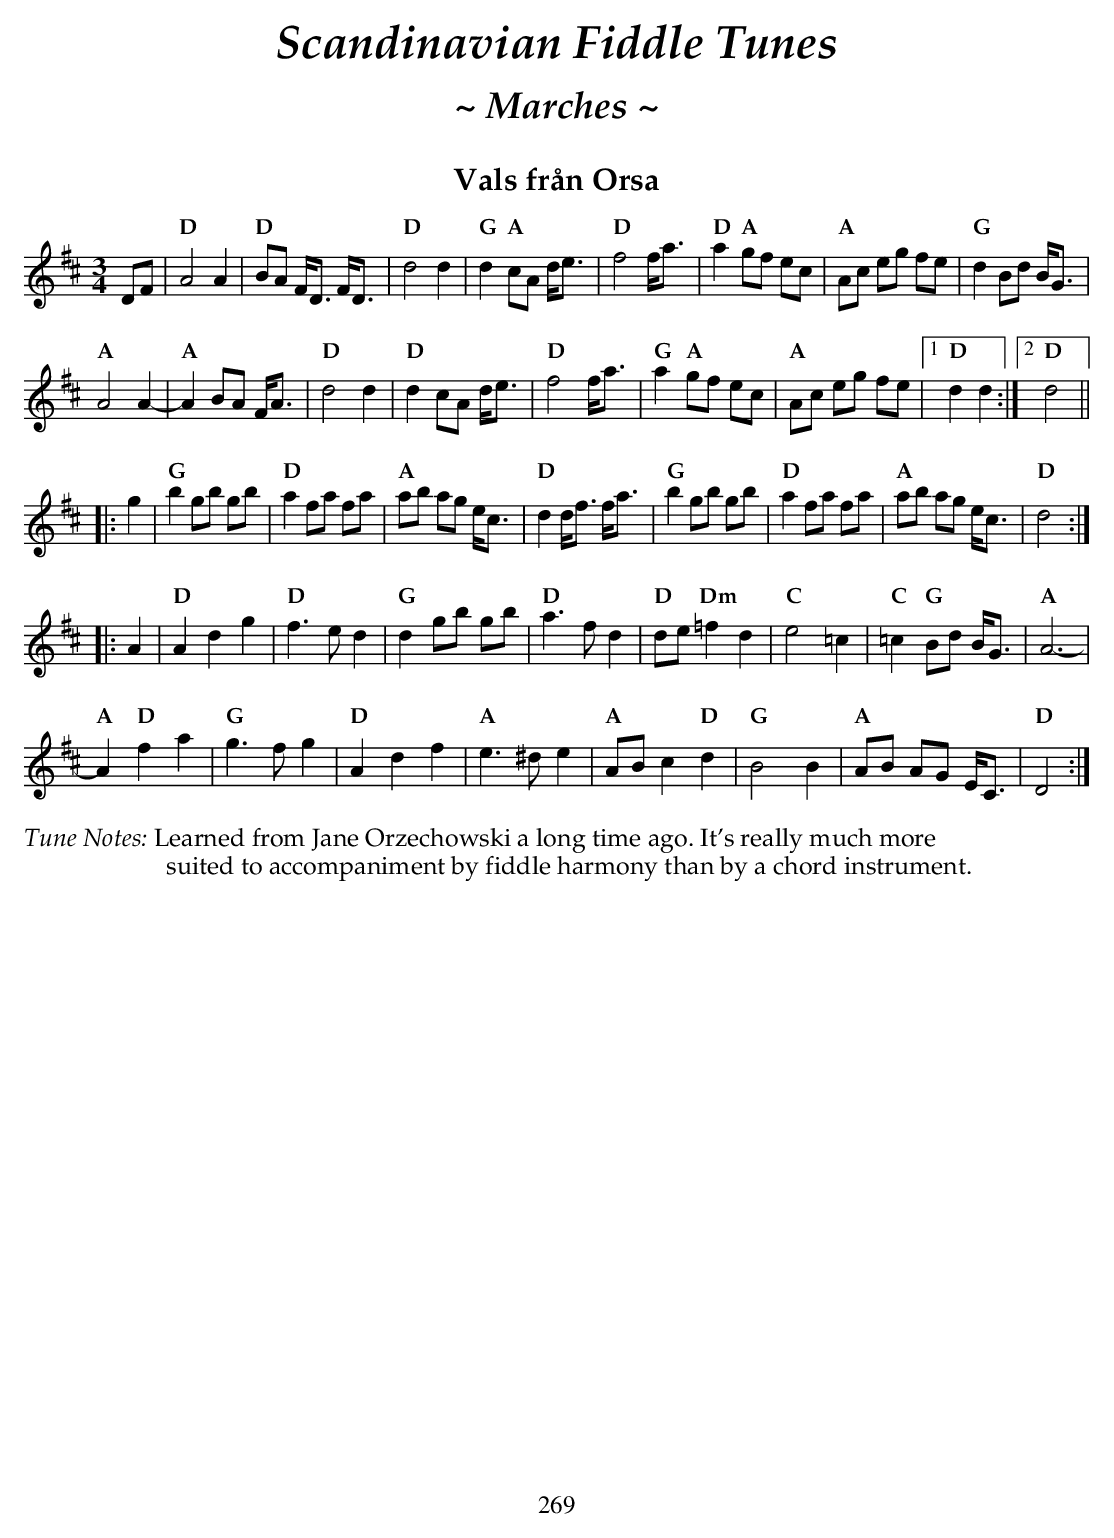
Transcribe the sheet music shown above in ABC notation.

X:1
T:Vals från Orsa
U:s = !slide!
U:t = !trill!
M:3/4
L:1/8
K:D
   DF |\
"D" A4 A2     | "D" BA   F<D F<D | "D" d4 d2    |  "G" d2 "A" cA d<e |\
"D" f4 f<a    | "D" a2 "A" gf ec     | "A" Ac eg fe   |  "G" d2 Bd B<G |
"A" A4 A2-    | "A" A2   BA F<A | "D" d4 d2    |  "D" d2 cA d<e |\
"D" f4 f<a    | "G" a2 "A" gf ec     | "A" Ac eg fe   |1 "D" d2d2 :|2 "D" d4 ||
|: g2 |\
"G" b2 gb gb   | "D" a2 fa fa     | "A" ab ag e<c | "D" d2 d<f f<a |\
"G" b2 gb gb   | "D" a2 fa fa     | "A" ab ag e<c | "D" d4 :|
|: A2 |\
"D" A2d2g2    | "D" f3ed2       | "G" d2 gb gb         | "D" a3fd2 |\
"D" de "Dm" =f2d2 | "C" e4=c2      | "C" =c2 "G" Bd B<G | "A" A6- |
"A" A2  "D" f2a2  | "G" g3fg2       | "D" A2d2f2   | "A" e3^de2 |\
"A" AB c2 "D" d2   | "G" B4B2        | "A" AB  AG E<C | "D" D4 :|
